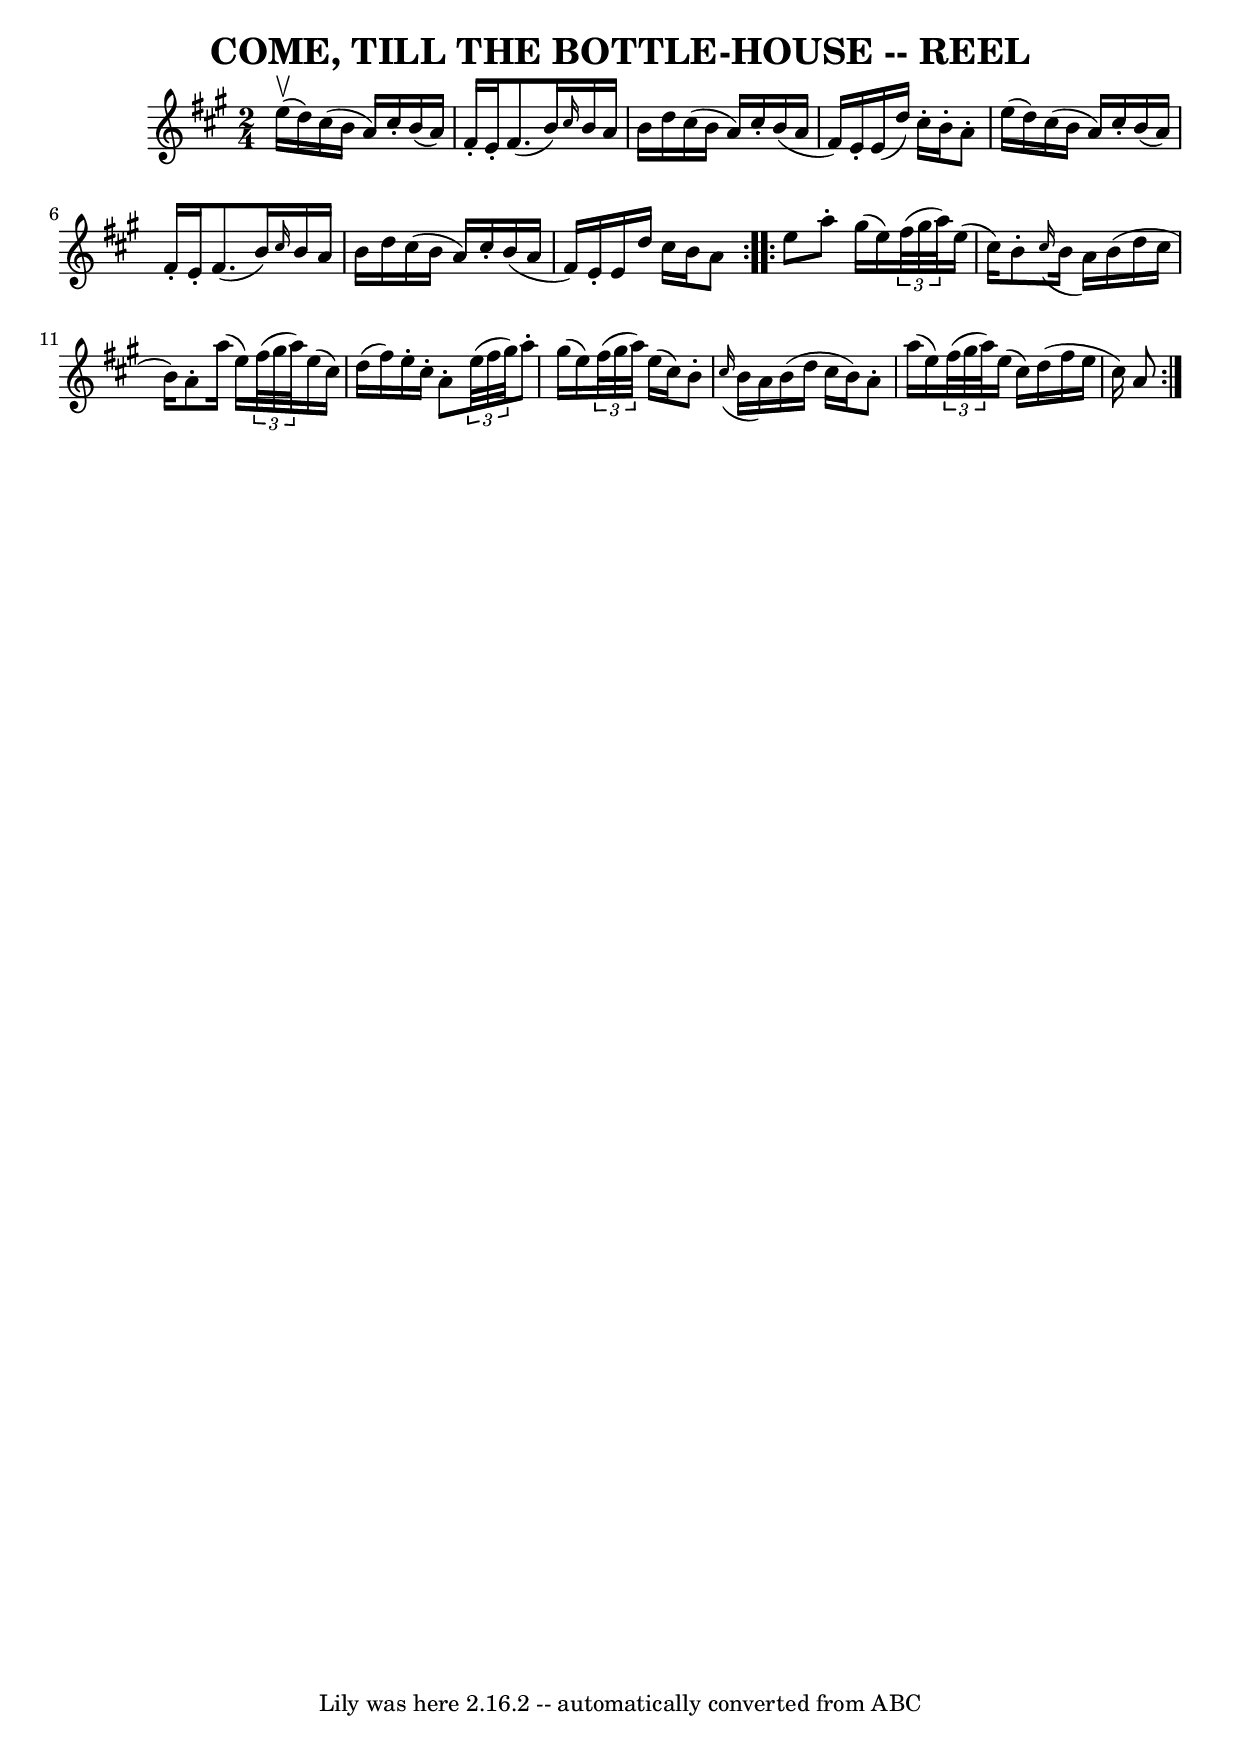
\version "2.7.40"
\include "Mammoth.ily"
\header {
	book = "Ryan's Mammoth Collection of Fiddle Tunes"
	crossRefNumber = "1"
	footnotes = ""
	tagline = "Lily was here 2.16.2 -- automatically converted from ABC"
	title = "COME, TILL THE BOTTLE-HOUSE -- REEL"
}
voicedefault =  {
\set Score.defaultBarType = "empty"

\repeat volta 2 {
\time 2/4 \key a \major e''16 (^\upbow d''16)   |
 cis''16 (
 b'16 a'16) cis''16 -. b'16 (a'16) fis'16 -. e'16 -.   
|
 fis'8. (b'16) \grace { cis''16  } b'16 a'16 b'16    
d''16    |
 cis''16 (b'16 a'16) cis''16 -. b'16 (a'16   
 fis'16) e'16 -.   |
 e'16 (d''16) cis''16 -. b'16 -.   
a'8 -. e''16 (d''16)   |
 cis''16 (b'16 a'16)   
cis''16 -. b'16 (a'16) fis'16 -. e'16 -.   |
 fis'8. (
b'16) \grace { cis''16  } b'16 a'16 b'16 d''16    |
   
cis''16 (b'16 a'16) cis''16 -. b'16 (a'16 fis'16) e'16 
-.   |
 e'16 d''16 cis''16 b'16 a'8    }     
\repeat volta 2 { e''8    |
 a''8 -. gis''16 (e''16)   
\times 2/3 { fis''32 (gis''32 a''32) } e''16 (cis''16)   
|
 b'8 -.   \grace { cis''16 (} b'16 a'16) b'16 (d''16 
 cis''16 b'16)   |
 a'8 -. a''16 (e''16)   \times 2/3 { 
 fis''32 (gis''32 a''32) } e''16 (cis''16)   |
 d''16 
(fis''16) e''16 -. cis''16 -. a'8 -.   \times 2/3 { e''32 (
fis''32 gis''32) }   |
 a''8 -. gis''16 (e''16)   
\times 2/3 { fis''32 (gis''32 a''32) } e''16 (cis''16)   
|
 b'8 -.   \grace { cis''16 (} b'16 a'16) b'16 (d''16 
 cis''16 b'16)   |
 a'8 -. a''16 (e''16)   \times 2/3 { 
 fis''32 (gis''32 a''32) } e''16 (cis''16)   |
 d''16 
(fis''16 e''16 cis''16) a'8    }   
}

\score{
    <<

	\context Staff="default"
	{
	    \voicedefault 
	}

    >>
	\layout {
	}
	\midi {}
}
